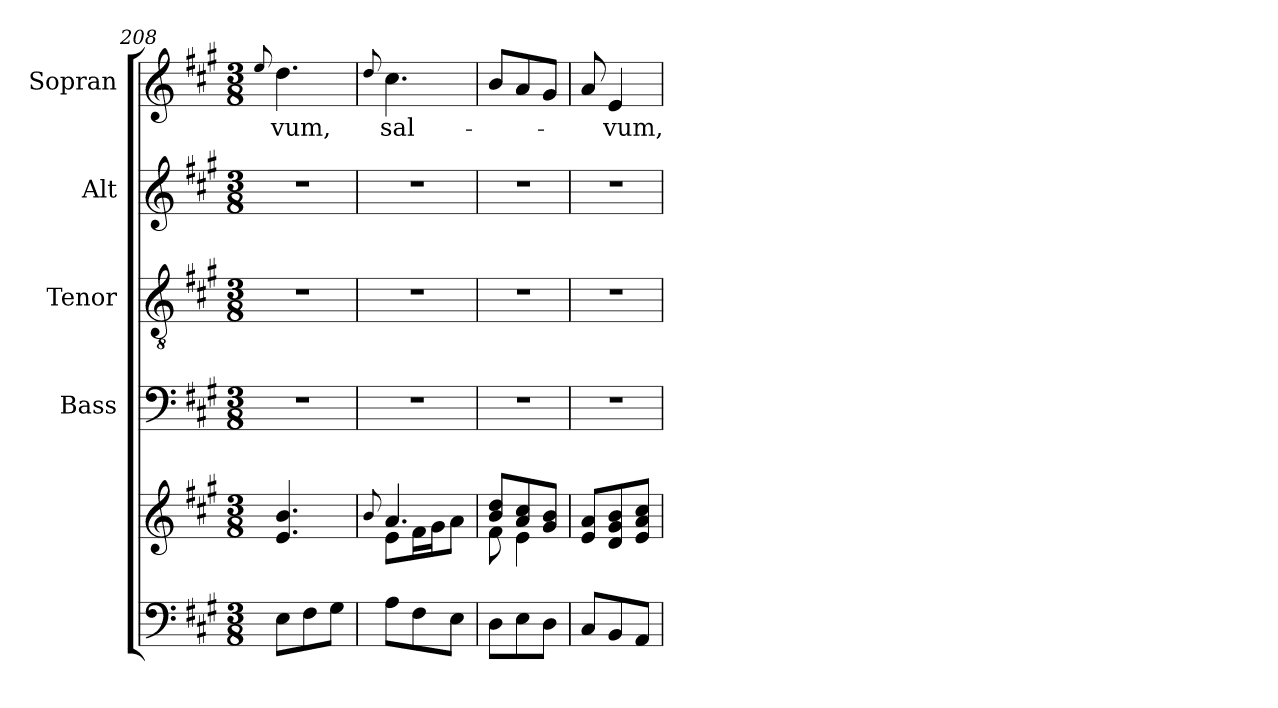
**kern	**kern	**kern	**kern	**kern	**kern	**text
*part5	*part5	*part4	*part3	*part2	*part1	*part1
*staff6	*staff5	*staff4	*staff3	*staff2	*staff1	*staff1
*	*	*I"Bass	*I"Tenor	*I"Alt	*I"Sopran	*
*	*	*I'B.	*I'T.	*I'A.	*I'S.	*
!!LO:LB:g=z
*clefF4	*clefG2	*clefF4	*clefGv2	*clefG2	*clefG2	*
*k[f#c#g#]	*k[f#c#g#]	*k[f#c#g#]	*k[f#c#g#]	*k[f#c#g#]	*k[f#c#g#]	*
*A:	*A:	*A:	*A:	*A:	*A:	*
*M3/8	*M3/8	*M3/8	*M3/8	*M3/8	*M3/8	*
=208	=208	=208	=208	=208	=208	=208
.	.	.	.	.	8qqee/	.
!	!	!	!	!	!	!LO:LY:b
8E\L	4.e/ 4.b/	4.r	4.r	4.r	4.dd\	-vum,
8F#\	.	.	.	.	.	.
8G#\J	.	.	.	.	.	.
!!LO:PB:g=z
=209	=209	=209	=209	=209	=209	=209
.	8qqb/	.	.	.	8qqdd/	.
*	*^	*	*	*	*	*
!	!	!	!	!	!	!	!LO:LY:b
8A\L	4.a/	8e\L	4.r	4.r	4.r	4.cc#\	sal-
8F#\	.	16f#\L	.	.	.	.	.
.	.	16g#\J	.	.	.	.	.
8E\J	.	8a\J	.	.	.	.	.
!!LO:LB:g=z
=210	=210	=210	=210	=210	=210	=210	=210
8D\L	8b/ 8dd/L	8f#\	4.r	4.r	4.r	8b/L	.
8E\	8a/ 8cc#/	4e\	.	.	.	8a/	.
8D\J	8g#/ 8b/J	.	.	.	.	8g#/J	.
*	*v	*v	*	*	*	*	*
!!LO:PB:g=z
=211	=211	=211	=211	=211	=211	=211
8C#/L	8e/ 8a/L	4.r	4.r	4.r	8a/	.
!	!	!	!	!	!	!LO:LY:b
8BB/	8d/ 8g#/ 8b/	.	.	.	4e/	-vum,
8AA/J	8e/ 8a/ 8cc#/J	.	.	.	.	.
=	=	=	=	=	=	=
*-	*-	*-	*-	*-	*-	*-
